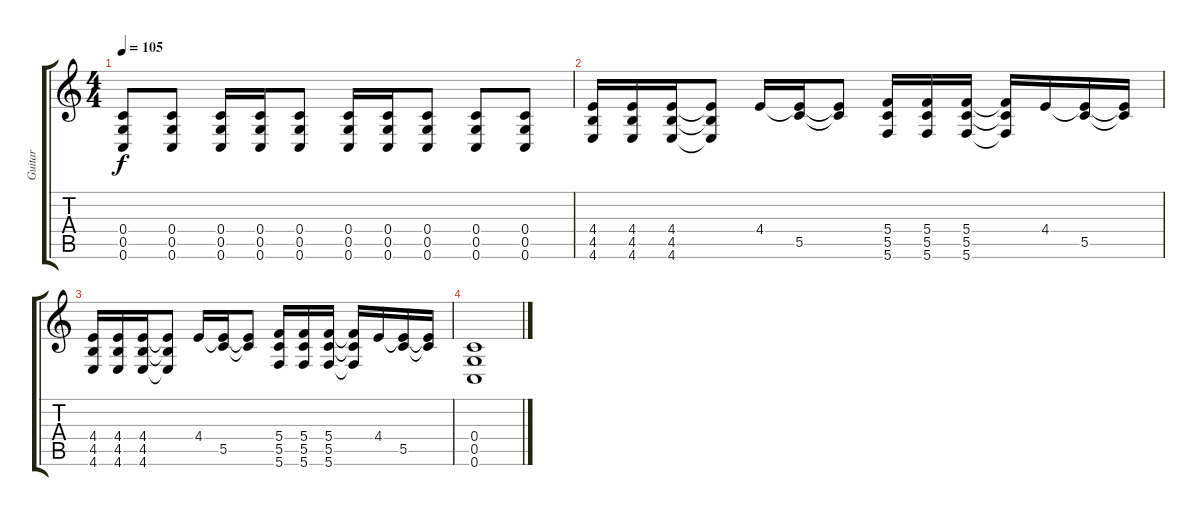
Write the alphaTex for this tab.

\track ("Guitar" "Guitar") {instrument distortionguitar}
\staff {score tabs}
\tuning (D4 A3 F3 C3 G2 C2) {hide}
\ts (4 4)
\tempo 105
\clef g2
\ks c
(0.4 0.5 0.6).8{dy f} (0.4 0.5 0.6).8 (0.4 0.5 0.6).16 (0.4 0.5 0.6).16 (0.4 0.5 0.6).8 (0.4 0.5 0.6).16 (0.4 0.5 0.6).16 (0.4 0.5 0.6).8 (0.4 0.5 0.6).8 (0.4 0.5 0.6).8 |
(4.4 4.5 4.6).16 (4.4 4.5 4.6).16 (4.4 4.5 4.6).16 (4.4{t} 4.5{t} 4.6{t}).8 4.4.16 (4.4{t} 5.5).16 (4.4{t} 5.5{t}).8 (5.4 5.5 5.6).16 (5.4 5.5 5.6).16 (5.4 5.5 5.6).16 (5.4{t} 5.5{t} 5.6{t}).16 4.4.16 (4.4{t} 5.5).16 (4.4{t} 5.5{t}).16 |
(4.4 4.5 4.6).16 (4.4 4.5 4.6).16 (4.4 4.5 4.6).16 (4.4{t} 4.5{t} 4.6{t}).8 4.4.16 (4.4{t} 5.5).16 (4.4{t} 5.5{t}).8 (5.4 5.5 5.6).16 (5.4 5.5 5.6).16 (5.4 5.5 5.6).16 (5.4{t} 5.5{t} 5.6{t}).16 4.4.16 (4.4{t} 5.5).16 (4.4{t} 5.5{t}).16 |
(0.4 0.5 0.6).1
